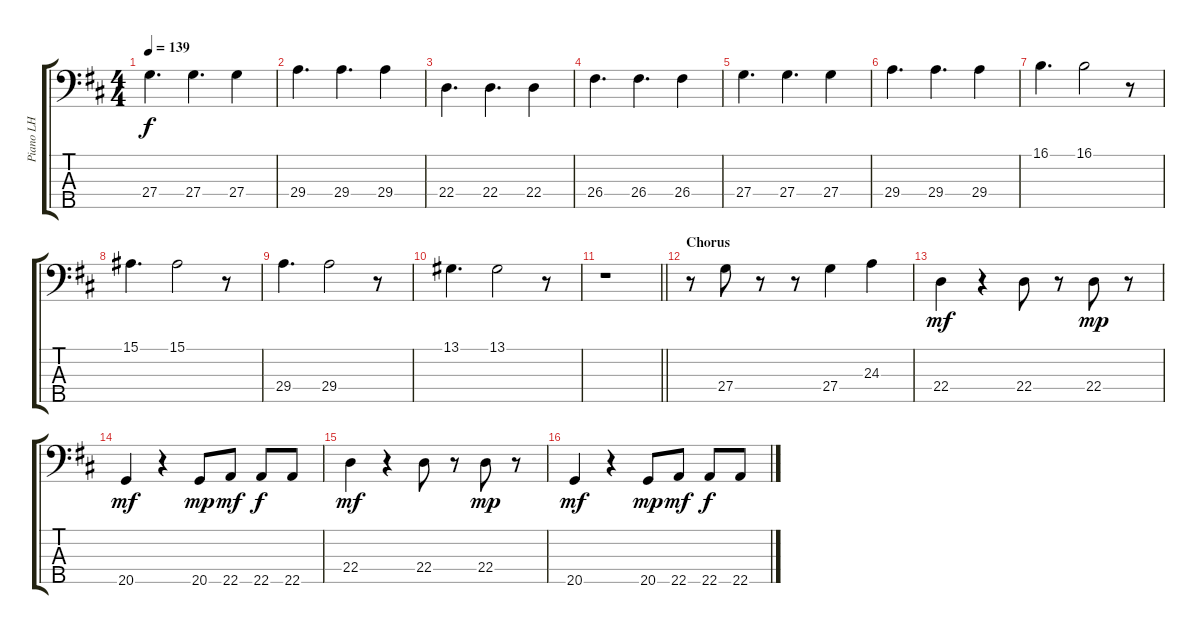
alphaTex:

\track ("Piano LH" "Piano LH") {instrument electricgrandpiano}
\staff {score tabs}
\tuning (G2 D2 A1 E1 B0) {hide}
\ts (4 4)
\tempo 139
\clef f4
\ks d
27.4.4{d dy f} 27.4.4{d} 27.4.4 |
29.4.4{d} 29.4.4{d} 29.4.4 |
22.4.4{d} 22.4.4{d} 22.4.4 |
26.4.4{d} 26.4.4{d} 26.4.4 |
27.4.4{d} 27.4.4{d} 27.4.4 |
29.4.4{d} 29.4.4{d} 29.4.4 |
16.1.4{d} 16.1.2 r.8 |
15.1.4{d} 15.1.2 r.8 |
29.4.4{d} 29.4.2 r.8 |
13.1.4{d} 13.1.2 r.8 |
\barLineRight lightlight
r.1 |
\section ("" "Chorus")
r.8 27.4.8 r.8 r.8 27.4.4 24.3.4 |
22.4.4{dy mf} r.4 22.4.8 r.8 22.4.8{dy mp} r.8 |
20.5.4{dy mf} r.4 20.5.8{dy mp} 22.5.8{dy mf} 22.5.8{dy f} 22.5.8 |
22.4.4{dy mf} r.4 22.4.8 r.8 22.4.8{dy mp} r.8 |
20.5.4{dy mf} r.4 20.5.8{dy mp} 22.5.8{dy mf} 22.5.8{dy f} 22.5.8
